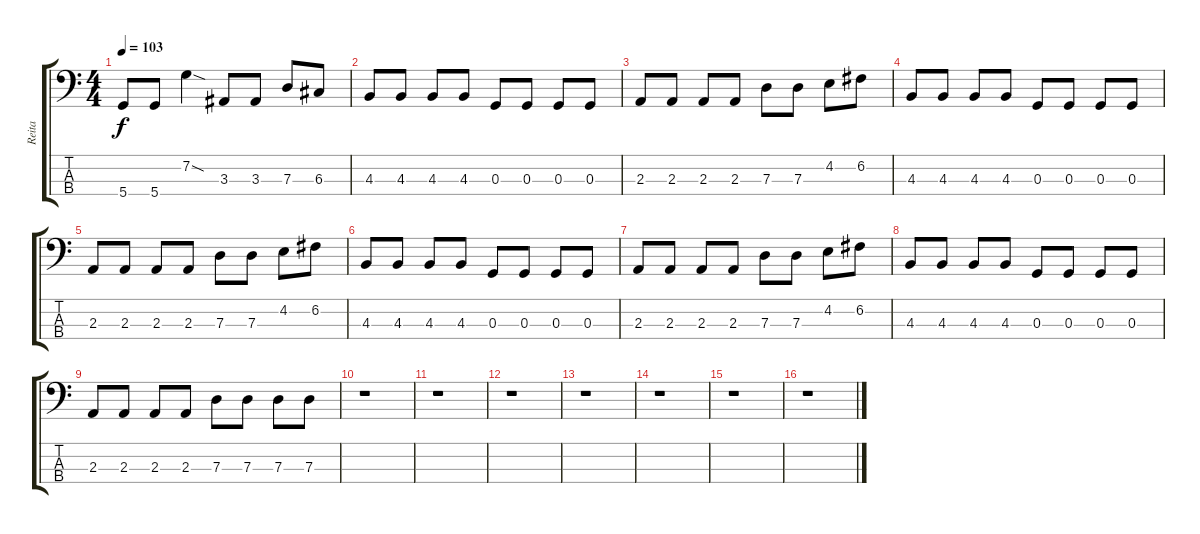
\track ("Reita" "Reita") {instrument electricbassfinger}
\staff {score tabs}
\tuning (F2 C2 G1 D1) {hide}
\ts (4 4)
\tempo 103
\clef f4
\ks c
5.4.8{dy f} 5.4.8 7.2{sod}.4 3.3.8 3.3.8 7.3.8 6.3.8 |
4.3.8 4.3.8 4.3.8 4.3.8 0.3.8 0.3.8 0.3.8 0.3.8 |
2.3.8 2.3.8 2.3.8 2.3.8 7.3.8 7.3.8 4.2.8 6.2.8 |
4.3.8 4.3.8 4.3.8 4.3.8 0.3.8 0.3.8 0.3.8 0.3.8 |
2.3.8 2.3.8 2.3.8 2.3.8 7.3.8 7.3.8 4.2.8 6.2.8 |
4.3.8 4.3.8 4.3.8 4.3.8 0.3.8 0.3.8 0.3.8 0.3.8 |
2.3.8 2.3.8 2.3.8 2.3.8 7.3.8 7.3.8 4.2.8 6.2.8 |
4.3.8 4.3.8 4.3.8 4.3.8 0.3.8 0.3.8 0.3.8 0.3.8 |
2.3.8 2.3.8 2.3.8 2.3.8 7.3.8 7.3.8 7.3.8 7.3.8 |
r.1 |
r.1 |
r.1 |
r.1 |
r.1 |
r.1 |
r.1
